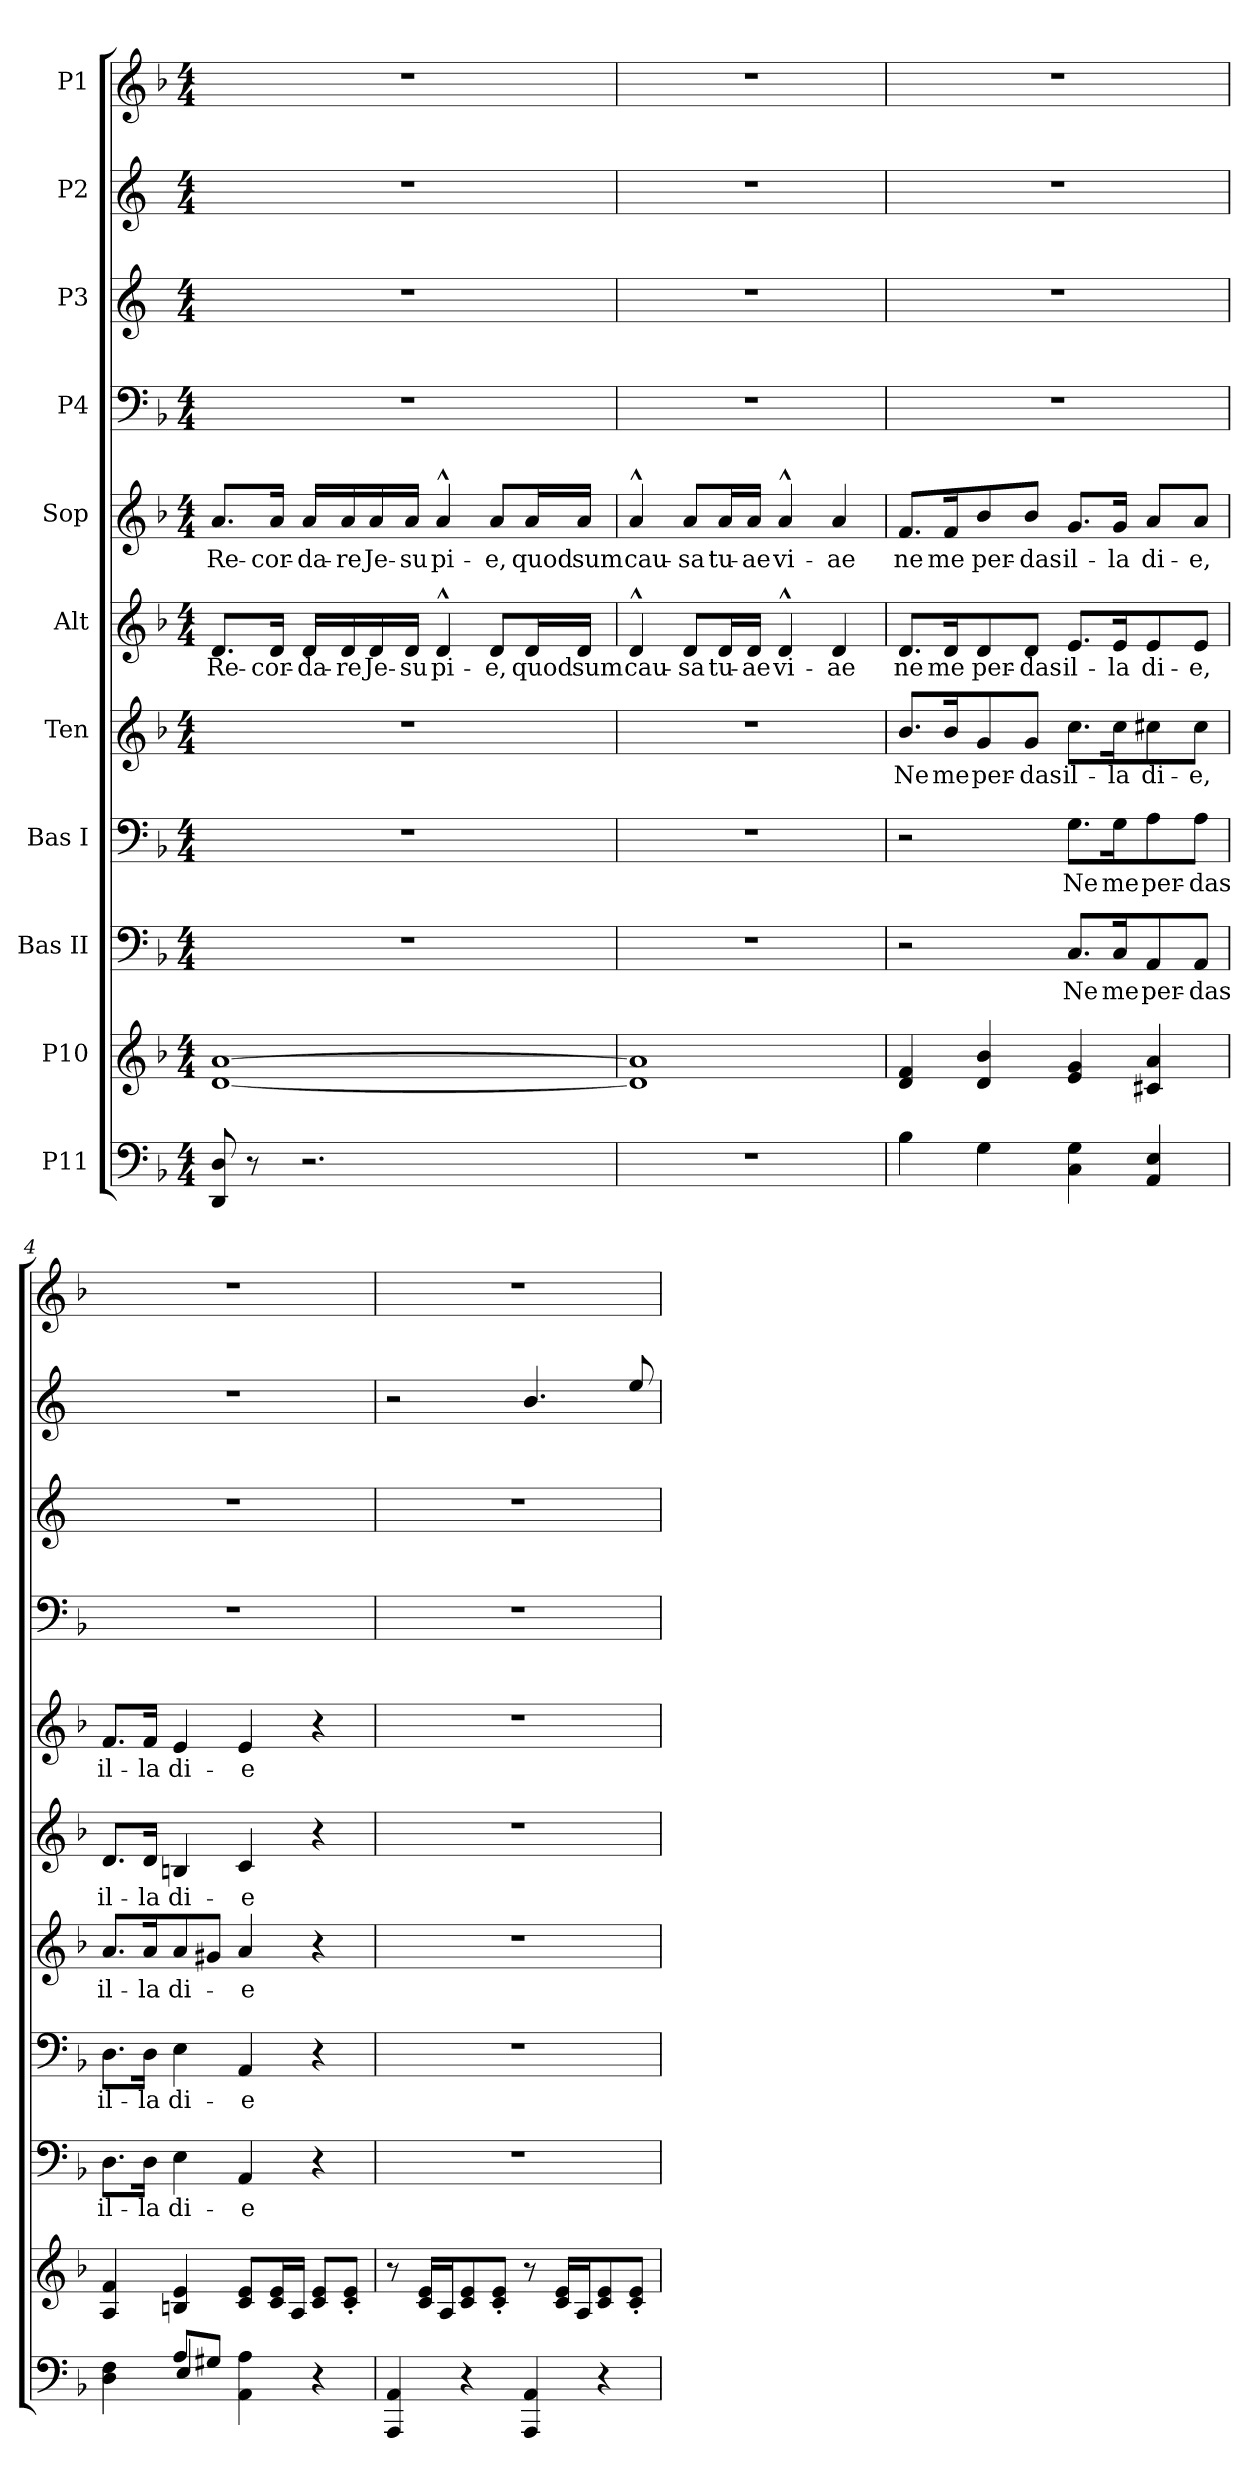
**kern	**kern	**kern	**text	**kern	**text	**kern	**text	**kern	**text	**kern	**text	**kern	**kern	**kern	**kern
*part11	*part10	*part9	*part9	*part8	*part8	*part7	*part7	*part6	*part6	*part5	*part5	*part4	*part3	*part2	*part1
*staff11	*staff10	*staff9	*staff9	*staff8	*staff8	*staff7	*staff7	*staff6	*staff6	*staff5	*staff5	*staff4	*staff3	*staff2	*staff1
*I"P11	*I"P10	*I"Bas II	*	*I"Bas I	*	*I"Ten	*	*I"Alt	*	*I"Sop	*	*I"P4	*I"P3	*I"P2	*I"P1
*clefF4	*clefG2	*clefF4	*	*clefF4	*	*clefG2	*	*clefG2	*	*clefG2	*	*clefF4	*clefG2	*clefG2	*clefG2
*	*	*	*	*	*	*ITrd7c12	*	*	*	*	*	*	*ITrd4c7	*ITrd4c7	*
*k[b-]	*k[b-]	*k[b-]	*	*k[b-]	*	*k[b-]	*	*k[b-]	*	*k[b-]	*	*k[b-]	*k[b-]	*k[b-]	*k[b-]
*F:	*F:	*F:	*	*F:	*	*	*	*F:	*	*F:	*	*F:	*F:	*F:	*F:
*M4/4	*M4/4	*M4/4	*	*M4/4	*	*M4/4	*	*M4/4	*	*M4/4	*	*M4/4	*M4/4	*M4/4	*M4/4
*MM60	*MM60	*MM60	*	*MM60	*	*MM60	*	*MM60	*	*MM60	*	*MM60	*MM60	*MM60	*MM60
=1	=1	=1	=1	=1	=1	=1	=1	=1	=1	=1	=1	=1	=1	=1	=1
!	!	!	!	!	!	!	!	!	!LO:LY:b	!	!LO:LY:b	!	!	!	!
8DD/ 8D/	[1d [1a	1r	.	1r	.	1r	.	8.d/L	Re-	8.a/L	Re-	1r	1r	1r	1r
8r	.	.	.	.	.	.	.	.	.	.	.	.	.	.	.
!	!	!	!	!	!	!	!	!	!LO:LY:b	!	!LO:LY:b	!	!	!	!
.	.	.	.	.	.	.	.	16d/Jk	-cor-	16a/Jk	-cor-	.	.	.	.
!	!	!	!	!	!	!	!	!	!LO:LY:b	!	!LO:LY:b	!	!	!	!
2.r	.	.	.	.	.	.	.	16d/LL	-da-	16a/LL	-da-	.	.	.	.
!	!	!	!	!	!	!	!	!	!LO:LY:b	!	!LO:LY:b	!	!	!	!
.	.	.	.	.	.	.	.	16d/	-re	16a/	-re	.	.	.	.
!	!	!	!	!	!	!	!	!	!LO:LY:b	!	!LO:LY:b	!	!	!	!
.	.	.	.	.	.	.	.	16d/	Je-	16a/	Je-	.	.	.	.
!	!	!	!	!	!	!	!	!	!LO:LY:b	!	!LO:LY:b	!	!	!	!
.	.	.	.	.	.	.	.	16d/JJ	-su	16a/JJ	-su	.	.	.	.
!	!	!	!	!	!	!	!	!	!LO:LY:b	!	!LO:LY:b	!	!	!	!
.	.	.	.	.	.	.	.	4d^^/	pi-	4a^^/	pi-	.	.	.	.
!	!	!	!	!	!	!	!	!	!LO:LY:b	!	!LO:LY:b	!	!	!	!
.	.	.	.	.	.	.	.	8d/L	-e,	8a/L	-e,	.	.	.	.
!	!	!	!	!	!	!	!	!	!LO:LY:b	!	!LO:LY:b	!	!	!	!
.	.	.	.	.	.	.	.	16d/L	quod	16a/L	quod	.	.	.	.
!	!	!	!	!	!	!	!	!	!LO:LY:b	!	!LO:LY:b	!	!	!	!
.	.	.	.	.	.	.	.	16d/JJ	sum	16a/JJ	sum	.	.	.	.
=2	=2	=2	=2	=2	=2	=2	=2	=2	=2	=2	=2	=2	=2	=2	=2
!	!	!	!	!	!	!	!	!	!LO:LY:b	!	!LO:LY:b	!	!	!	!
1r	1d] 1a]	1r	.	1r	.	1r	.	4d^^/	cau-	4a^^/	cau-	1r	1r	1r	1r
!	!	!	!	!	!	!	!	!	!LO:LY:b	!	!LO:LY:b	!	!	!	!
.	.	.	.	.	.	.	.	8d/L	-sa	8a/L	-sa	.	.	.	.
!	!	!	!	!	!	!	!	!	!LO:LY:b	!	!LO:LY:b	!	!	!	!
.	.	.	.	.	.	.	.	16d/L	tu-	16a/L	tu-	.	.	.	.
!	!	!	!	!	!	!	!	!	!LO:LY:b	!	!LO:LY:b	!	!	!	!
.	.	.	.	.	.	.	.	16d/JJ	-ae	16a/JJ	-ae	.	.	.	.
!	!	!	!	!	!	!	!	!	!LO:LY:b	!	!LO:LY:b	!	!	!	!
.	.	.	.	.	.	.	.	4d^^/	vi-	4a^^/	vi-	.	.	.	.
!	!	!	!	!	!	!	!	!	!LO:LY:b	!	!LO:LY:b	!	!	!	!
.	.	.	.	.	.	.	.	4d/	-ae	4a/	-ae	.	.	.	.
=3	=3	=3	=3	=3	=3	=3	=3	=3	=3	=3	=3	=3	=3	=3	=3
!	!	!	!	!	!	!	!LO:LY:b	!	!LO:LY:b	!	!LO:LY:b	!	!	!	!
4B-\	4d/ 4f/	2r	.	2r	.	8.B-/L	Ne	8.d/L	ne	8.f/L	ne	1r	1r	1r	1r
!	!	!	!	!	!	!	!LO:LY:b	!	!LO:LY:b	!	!LO:LY:b	!	!	!	!
.	.	.	.	.	.	16B-/K	me	16d/K	me	16f/K	me	.	.	.	.
!	!	!	!	!	!	!	!LO:LY:b	!	!LO:LY:b	!	!LO:LY:b	!	!	!	!
4G\	4d/ 4b-/	.	.	.	.	8G/	per-	8d/	per-	8b-/	per-	.	.	.	.
!	!	!	!	!	!	!	!LO:LY:b	!	!LO:LY:b	!	!LO:LY:b	!	!	!	!
.	.	.	.	.	.	8G/J	-das	8d/J	-das	8b-/J	-das	.	.	.	.
!	!	!	!LO:LY:b	!	!LO:LY:b	!	!LO:LY:b	!	!LO:LY:b	!	!LO:LY:b	!	!	!	!
4C\ 4G\	4e/ 4g/	8.C/L	Ne	8.G\L	Ne	8.c\L	il-	8.e/L	il-	8.g/L	il-	.	.	.	.
!	!	!	!LO:LY:b	!	!LO:LY:b	!	!LO:LY:b	!	!LO:LY:b	!	!LO:LY:b	!	!	!	!
.	.	16C/K	me	16G\K	me	16c\K	-la	16e/K	-la	16g/Jk	-la	.	.	.	.
!	!	!	!LO:LY:b	!	!LO:LY:b	!	!LO:LY:b	!	!LO:LY:b	!	!LO:LY:b	!	!	!	!
4AA/ 4E/	4c#X/ 4a/	8AA/	per-	8A\	per-	8c#X\	di-	8e/	di-	8a/L	di-	.	.	.	.
!	!	!	!LO:LY:b	!	!LO:LY:b	!	!LO:LY:b	!	!LO:LY:b	!	!LO:LY:b	!	!	!	!
.	.	8AA/J	-das	8A\J	-das	8c#\J	-e,	8e/J	-e,	8a/J	-e,	.	.	.	.
=4	=4	=4	=4	=4	=4	=4	=4	=4	=4	=4	=4	=4	=4	=4	=4
*^	*	*	*	*	*	*	*	*	*	*	*	*	*	*	*
!	!	!	!	!LO:LY:b	!	!LO:LY:b	!	!LO:LY:b	!	!LO:LY:b	!	!LO:LY:b	!	!	!	!
4D\ 4F\	4ryy	4A/ 4f/	8.D\L	il-	8.D\L	il-	8.A/L	il-	8.d/L	il-	8.f/L	il-	1r	1r	1r	1r
!	!	!	!	!LO:LY:b	!	!LO:LY:b	!	!LO:LY:b	!	!LO:LY:b	!	!LO:LY:b	!	!	!	!
.	.	.	16D\Jk	-la	16D\Jk	-la	16A/K	-la	16d/Jk	-la	16f/Jk	-la	.	.	.	.
!	!	!	!	!LO:LY:b	!	!LO:LY:b	!	!LO:LY:b	!	!LO:LY:b	!	!LO:LY:b	!	!	!	!
8A/L	4E/	4Bn/ 4e/	4E\	di-	4E\	di-	8A/	di-	4Bn/	di-	4e/	di-	.	.	.	.
8G#X/J	.	.	.	.	.	.	8G#X/J	.	.	.	.	.	.	.	.	.
!	!	!	!	!LO:LY:b	!	!LO:LY:b	!	!LO:LY:b	!	!LO:LY:b	!	!LO:LY:b	!	!	!	!
4AA\ 4A\	2ryy	8c/ 8e/L	4AA/	-e	4AA/	-e	4A/	-e	4c/	-e	4e/	-e	.	.	.	.
.	.	16c/ 16e/L	.	.	.	.	.	.	.	.	.	.	.	.	.	.
.	.	16A/JJ	.	.	.	.	.	.	.	.	.	.	.	.	.	.
4r	.	8c/ 8e/L	4r	.	4r	.	4r	.	4r	.	4r	.	.	.	.	.
.	.	8c/' 8e/'J	.	.	.	.	.	.	.	.	.	.	.	.	.	.
*v	*v	*	*	*	*	*	*	*	*	*	*	*	*	*	*	*
=5	=5	=5	=5	=5	=5	=5	=5	=5	=5	=5	=5	=5	=5	=5	=5
4AAA/ 4AA/	8r	1r	.	1r	.	1r	.	1r	.	1r	.	1r	1r	2r	1r
.	16c/ 16e/LL	.	.	.	.	.	.	.	.	.	.	.	.	.	.
.	16A/J	.	.	.	.	.	.	.	.	.	.	.	.	.	.
4r	8c/ 8e/	.	.	.	.	.	.	.	.	.	.	.	.	.	.
.	8c/' 8e/'J	.	.	.	.	.	.	.	.	.	.	.	.	.	.
4AAA/ 4AA/	8r	.	.	.	.	.	.	.	.	.	.	.	.	4.e/	.
.	16c/ 16e/LL	.	.	.	.	.	.	.	.	.	.	.	.	.	.
.	16A/J	.	.	.	.	.	.	.	.	.	.	.	.	.	.
4r	8c/ 8e/	.	.	.	.	.	.	.	.	.	.	.	.	.	.
.	8c/' 8e/'J	.	.	.	.	.	.	.	.	.	.	.	.	8a/	.
=	=	=	=	=	=	=	=	=	=	=	=	=	=	=	=
*-	*-	*-	*-	*-	*-	*-	*-	*-	*-	*-	*-	*-	*-	*-	*-
